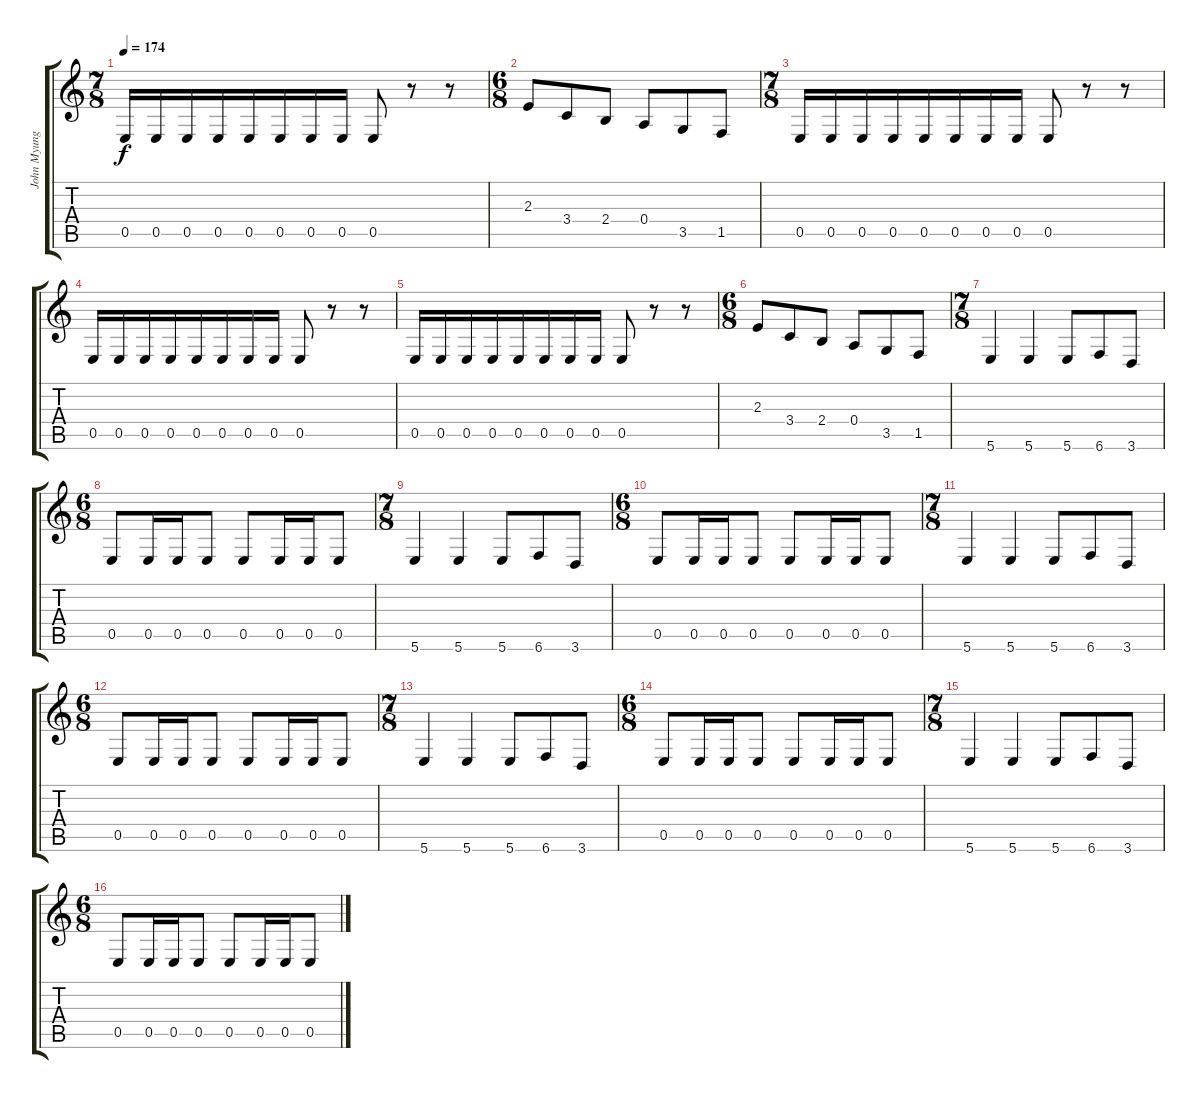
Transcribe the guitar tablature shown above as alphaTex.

\track ("John Myung" "John Myung") {instrument electricbassfinger}
\staff {score tabs}
\tuning (B3 G3 D3 A2 E2 B1) {hide}
\ts (7 8)
\tempo 174
\clef g2
\ks c
0.5.16{dy f} 0.5.16 0.5.16 0.5.16 0.5.16 0.5.16 0.5.16 0.5.16 0.5.8 r.8 r.8 |
\ts (6 8)
2.3.8 3.4.8 2.4.8 0.4.8 3.5.8 1.5.8 |
\ts (7 8)
0.5.16 0.5.16 0.5.16 0.5.16 0.5.16 0.5.16 0.5.16 0.5.16 0.5.8 r.8 r.8 |
0.5.16 0.5.16 0.5.16 0.5.16 0.5.16 0.5.16 0.5.16 0.5.16 0.5.8 r.8 r.8 |
0.5.16 0.5.16 0.5.16 0.5.16 0.5.16 0.5.16 0.5.16 0.5.16 0.5.8 r.8 r.8 |
\ts (6 8)
2.3.8 3.4.8 2.4.8 0.4.8 3.5.8 1.5.8 |
\ts (7 8)
5.6.4 5.6.4 5.6.8 6.6.8 3.6.8 |
\ts (6 8)
0.5.8 0.5.16 0.5.16 0.5.8 0.5.8 0.5.16 0.5.16 0.5.8 |
\ts (7 8)
5.6.4 5.6.4 5.6.8 6.6.8 3.6.8 |
\ts (6 8)
0.5.8 0.5.16 0.5.16 0.5.8 0.5.8 0.5.16 0.5.16 0.5.8 |
\ts (7 8)
5.6.4 5.6.4 5.6.8 6.6.8 3.6.8 |
\ts (6 8)
0.5.8 0.5.16 0.5.16 0.5.8 0.5.8 0.5.16 0.5.16 0.5.8 |
\ts (7 8)
5.6.4 5.6.4 5.6.8 6.6.8 3.6.8 |
\ts (6 8)
0.5.8 0.5.16 0.5.16 0.5.8 0.5.8 0.5.16 0.5.16 0.5.8 |
\ts (7 8)
5.6.4 5.6.4 5.6.8 6.6.8 3.6.8 |
\ts (6 8)
0.5.8 0.5.16 0.5.16 0.5.8 0.5.8 0.5.16 0.5.16 0.5.8
